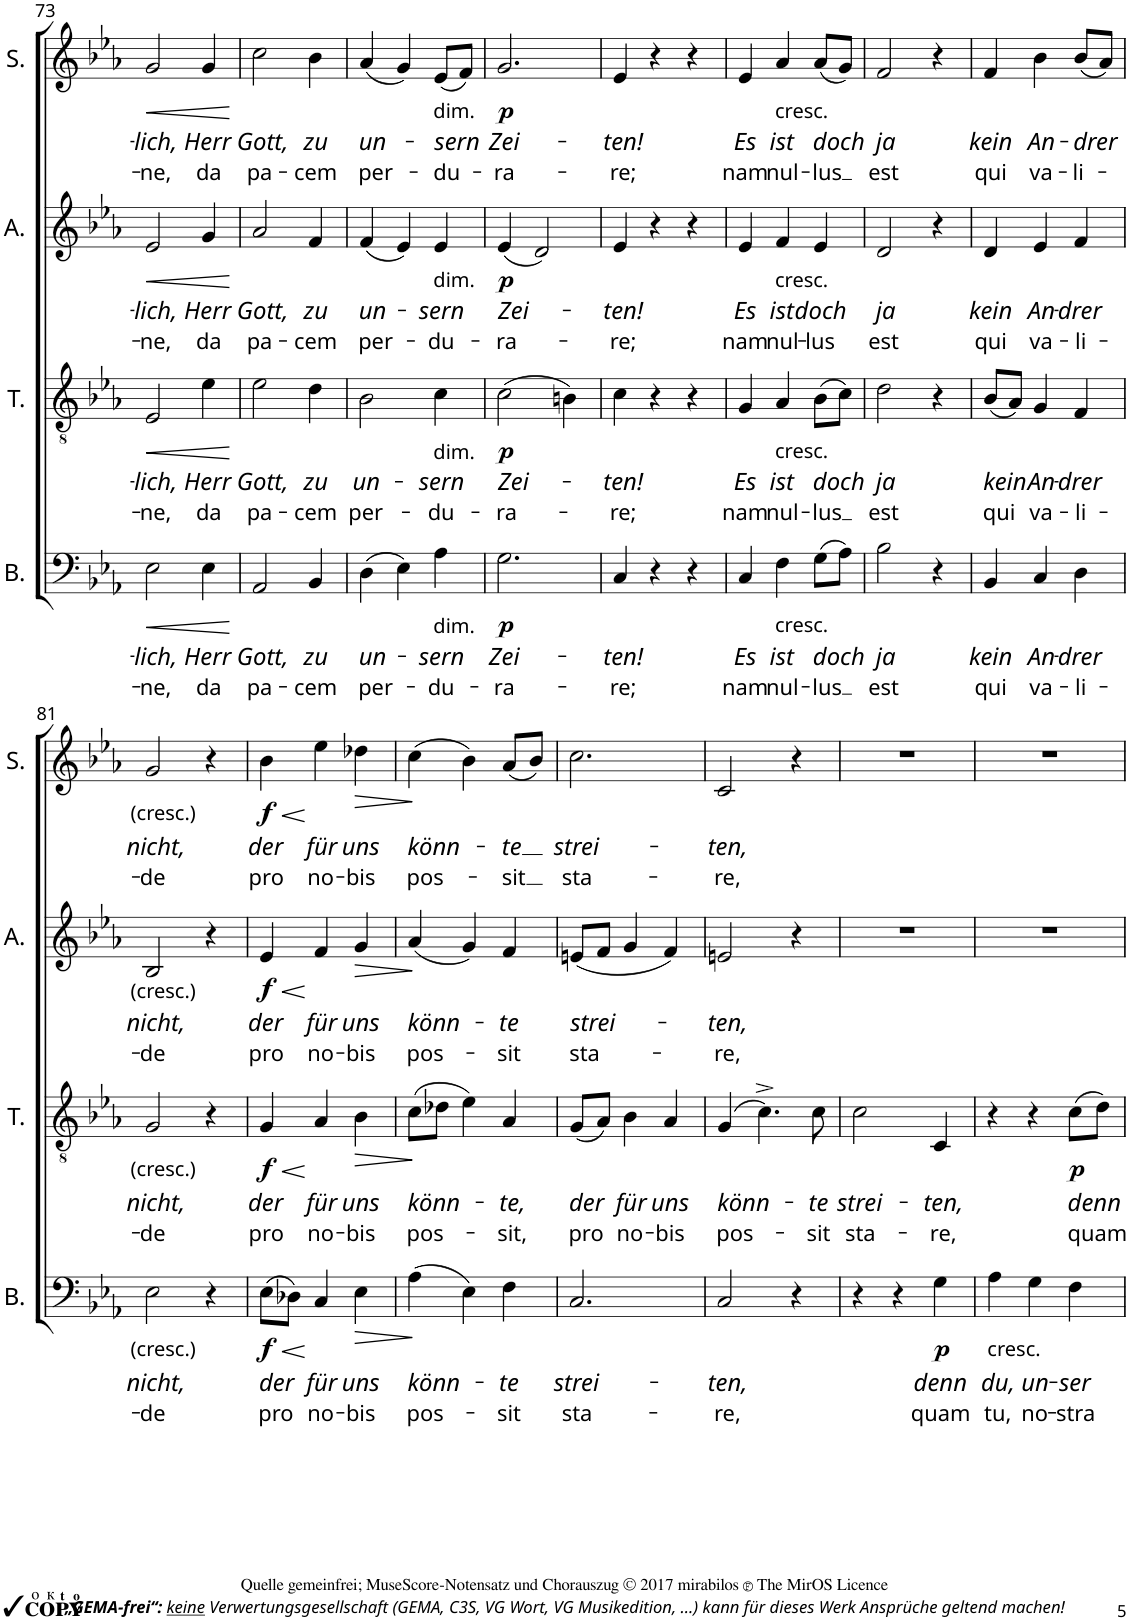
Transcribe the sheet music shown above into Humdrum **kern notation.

**kern	**text	**text	**dynam	**kern	**text	**text	**dynam	**kern	**text	**text	**dynam	**kern	**text	**text	**dynam
*part4	*part4	*part4	*part4	*part3	*part3	*part3	*part3	*part2	*part2	*part2	*part2	*part1	*part1	*part1	*part1
*staff4	*staff4	*staff4	*staff4	*staff3	*staff3	*staff3	*staff3	*staff2	*staff2	*staff2	*staff2	*staff1	*staff1	*staff1	*staff1
*I"Baß	*	*	*	*I"Tenor	*	*	*	*I"Alt	*	*	*	*I"Sopran	*	*	*
*I'B.	*	*	*	*I'T.	*	*	*	*I'A.	*	*	*	*I'S.	*	*	*
!!LO:PB:g=z
*clefF4	*	*	*	*clefGv2	*	*	*	*clefG2	*	*	*	*clefG2	*	*	*
*k[b-e-a-]	*	*	*	*k[b-e-a-]	*	*	*	*k[b-e-a-]	*	*	*	*k[b-e-a-]	*	*	*
*M3/4	*	*	*	*M3/4	*	*	*	*M3/4	*	*	*	*M3/4	*	*	*
=73	=73	=73	=73	=73	=73	=73	=73	=73	=73	=73	=73	=73	=73	=73	=73
!	!LO:LY:b	!LO:LY:b	!LO:HP:b	!	!LO:LY:b	!LO:LY:b	!LO:HP:b	!	!LO:LY:b	!LO:LY:b	!LO:HP:b	!	!LO:LY:b	!LO:LY:b	!LO:HP:b
2E-\	-lich,	-ne,	<	2E-/	-lich,	-ne,	<	2e-/	-lich,	-ne,	<	2g/	-lich,	-ne,	<
!	!LO:LY:b	!LO:LY:b	!	!	!LO:LY:b	!LO:LY:b	!	!	!LO:LY:b	!LO:LY:b	!	!	!LO:LY:b	!LO:LY:b	!
4E-\	Herr	da	.	4e-\	Herr	da	.	4g/	Herr	da	.	4g/	Herr	da	.
.	.	.	[	.	.	.	[	.	.	.	[	.	.	.	[
=74	=74	=74	=74	=74	=74	=74	=74	=74	=74	=74	=74	=74	=74	=74	=74
!	!LO:LY:b	!LO:LY:b	!	!	!LO:LY:b	!LO:LY:b	!	!	!LO:LY:b	!LO:LY:b	!	!	!LO:LY:b	!LO:LY:b	!
2AA-/	Gott,	pa-	.	2e-\	Gott,	pa-	.	2a-/	Gott,	pa-	.	2cc\	Gott,	pa-	.
!	!LO:LY:b	!LO:LY:b	!	!	!LO:LY:b	!LO:LY:b	!	!	!LO:LY:b	!LO:LY:b	!	!	!LO:LY:b	!LO:LY:b	!
4BB-/	zu	-cem	.	4d\	zu	-cem	.	4f/	zu	-cem	.	4b-\	zu	-cem	.
=75	=75	=75	=75	=75	=75	=75	=75	=75	=75	=75	=75	=75	=75	=75	=75
!	!LO:LY:b	!LO:LY:b	!	!	!LO:LY:b	!LO:LY:b	!	!	!LO:LY:b	!LO:LY:b	!	!	!LO:LY:b	!LO:LY:b	!
(4D\	un-	per-	.	2B-\	un-	per-	.	(4f/	un-	per-	.	(4a-/	un-	per-	.
4E-\)	.	.	.	.	.	.	.	4e-/)	.	.	.	4g/)	.	.	.
!	!	!	!	!	!	!	!	!	!	!	!	!LO:TX:b:t=dim.	!	!	!
!	!	!	!	!	!	!	!	!LO:TX:b:t=dim.	!	!	!	!	!	!	!
!	!	!	!	!LO:TX:b:t=dim.	!	!	!	!	!	!	!	!	!	!	!
!LO:TX:b:t=dim.	!	!	!	!	!	!	!	!	!	!	!	!	!	!	!
!	!LO:LY:b	!LO:LY:b	!	!	!LO:LY:b	!LO:LY:b	!	!	!LO:LY:b	!LO:LY:b	!	!	!LO:LY:b	!LO:LY:b	!
4A-\	-sern	-du-	.	4c\	-sern	-du-	.	4e-/	-sern	-du-	.	(8e-/L	-sern	-du-	.
.	.	.	.	.	.	.	.	.	.	.	.	8f/J)	.	.	.
=76	=76	=76	=76	=76	=76	=76	=76	=76	=76	=76	=76	=76	=76	=76	=76
!	!LO:LY:b	!LO:LY:b	!LO:DY:b	!	!LO:LY:b	!LO:LY:b	!LO:DY:b	!	!LO:LY:b	!LO:LY:b	!LO:DY:b	!	!LO:LY:b	!LO:LY:b	!LO:DY:b
2.G\	Zei-	-ra-	p	(2c\	Zei-	-ra-	p	(4e-/	Zei-	-ra-	p	2.g/	Zei-	-ra-	p
.	.	.	.	.	.	.	.	2d/)	.	.	.	.	.	.	.
.	.	.	.	4Bn\)	.	.	.	.	.	.	.	.	.	.	.
=77	=77	=77	=77	=77	=77	=77	=77	=77	=77	=77	=77	=77	=77	=77	=77
!	!LO:LY:b	!LO:LY:b	!	!	!LO:LY:b	!LO:LY:b	!	!	!LO:LY:b	!LO:LY:b	!	!	!LO:LY:b	!LO:LY:b	!
4C/	-ten!	-re;	.	4c\	-ten!	-re;	.	4e-/	-ten!	-re;	.	4e-/	-ten!	-re;	.
4r	.	.	.	4r	.	.	.	4r	.	.	.	4r	.	.	.
4r	.	.	.	4r	.	.	.	4r	.	.	.	4r	.	.	.
=78	=78	=78	=78	=78	=78	=78	=78	=78	=78	=78	=78	=78	=78	=78	=78
!	!LO:LY:b	!LO:LY:b	!	!	!LO:LY:b	!LO:LY:b	!	!	!LO:LY:b	!LO:LY:b	!	!	!LO:LY:b	!LO:LY:b	!
4C/	Es	nam	.	4G/	Es	nam	.	4e-/	Es	nam	.	4e-/	Es	nam	.
!	!	!	!	!	!	!	!	!	!	!	!	!LO:TX:b:t=cresc.	!	!	!
!	!	!	!	!	!	!	!	!LO:TX:b:t=cresc.	!	!	!	!	!	!	!
!	!	!	!	!LO:TX:b:t=cresc.	!	!	!	!	!	!	!	!	!	!	!
!LO:TX:b:t=cresc.	!	!	!	!	!	!	!	!	!	!	!	!	!	!	!
!	!LO:LY:b	!LO:LY:b	!	!	!LO:LY:b	!LO:LY:b	!	!	!LO:LY:b	!LO:LY:b	!	!	!LO:LY:b	!LO:LY:b	!
4F\	ist	nul-	.	4A-/	ist	nul-	.	4f/	ist	nul-	.	4a-/	ist	nul-	.
!	!LO:LY:b	!LO:LY:b	!	!	!LO:LY:b	!LO:LY:b	!	!	!LO:LY:b	!LO:LY:b	!	!	!LO:LY:b	!LO:LY:b	!
(8G\L	doch	-lus	.	(8B-\L	doch	-lus	.	4e-/	doch	-lus	.	(8a-/L	doch	-lus	.
8A-\J)	.	.	.	8c\J)	.	.	.	.	.	.	.	8g/J)	.	.	.
=79	=79	=79	=79	=79	=79	=79	=79	=79	=79	=79	=79	=79	=79	=79	=79
!	!LO:LY:b	!LO:LY:b	!	!	!LO:LY:b	!LO:LY:b	!	!	!LO:LY:b	!LO:LY:b	!	!	!LO:LY:b	!LO:LY:b	!
2B-\	ja	est	.	2d\	ja	est	.	2d/	ja	est	.	2f/	ja	est	.
4r	.	.	.	4r	.	.	.	4r	.	.	.	4r	.	.	.
=80	=80	=80	=80	=80	=80	=80	=80	=80	=80	=80	=80	=80	=80	=80	=80
!	!LO:LY:b	!LO:LY:b	!	!	!LO:LY:b	!LO:LY:b	!	!	!LO:LY:b	!LO:LY:b	!	!	!LO:LY:b	!LO:LY:b	!
4BB-/	kein	qui	.	(8B-/L	kein	qui	.	4d/	kein	qui	.	4f/	kein	qui	.
.	.	.	.	8A-/J)	.	.	.	.	.	.	.	.	.	.	.
!	!LO:LY:b	!LO:LY:b	!	!	!LO:LY:b	!LO:LY:b	!	!	!LO:LY:b	!LO:LY:b	!	!	!LO:LY:b	!LO:LY:b	!
4C/	An-	va-	.	4G/	An-	va-	.	4e-/	An-	va-	.	4b-\	An-	va-	.
!	!LO:LY:b	!LO:LY:b	!	!	!LO:LY:b	!LO:LY:b	!	!	!LO:LY:b	!LO:LY:b	!	!	!LO:LY:b	!LO:LY:b	!
4D\	-drer	-li-	.	4F/	-drer	-li-	.	4f/	-drer	-li-	.	(8b-/L	-drer	-li-	.
.	.	.	.	.	.	.	.	.	.	.	.	8a-/J)	.	.	.
!!LO:LB:g=z
=81	=81	=81	=81	=81	=81	=81	=81	=81	=81	=81	=81	=81	=81	=81	=81
!	!LO:LY:b	!LO:LY:b	!	!	!LO:LY:b	!LO:LY:b	!	!	!LO:LY:b	!LO:LY:b	!	!	!LO:LY:b	!LO:LY:b	!
2E-\	nicht,	-de	.	2G/	nicht,	-de	.	2B-/	nicht,	-de	.	2g/	nicht,	-de	.
4r	.	.	.	4r	.	.	.	4r	.	.	.	4r	.	.	.
=82	=82	=82	=82	=82	=82	=82	=82	=82	=82	=82	=82	=82	=82	=82	=82
!	!LO:LY:b	!LO:LY:b	!LO:HP:b	!	!LO:LY:b	!LO:LY:b	!LO:HP:b	!	!LO:LY:b	!LO:LY:b	!LO:HP:b	!	!LO:LY:b	!LO:LY:b	!LO:HP:b
!	!	!	!LO:DY:n=1:b	!	!	!	!LO:DY:n=1:b	!	!	!	!LO:DY:n=1:b	!	!	!	!LO:DY:n=1:b
(8E-\L	der	pro	< f	4G/	der	pro	< f	4e-/	der	pro	< f	4b-\	der	pro	< f
8D-X\J)	.	.	.	.	.	.	.	.	.	.	.	.	.	.	.
!	!LO:LY:b	!LO:LY:b	!	!	!LO:LY:b	!LO:LY:b	!	!	!LO:LY:b	!LO:LY:b	!	!	!LO:LY:b	!LO:LY:b	!
4C/	für	no-	[	4A-/	für	no-	[	4f/	für	no-	[	4ee-\	für	no-	[
!	!LO:LY:b	!LO:LY:b	!LO:HP:b	!	!LO:LY:b	!LO:LY:b	!LO:HP:b	!	!LO:LY:b	!LO:LY:b	!LO:HP:b	!	!LO:LY:b	!LO:LY:b	!LO:HP:b
4E-\	uns	-bis	>	4B-\	uns	-bis	>	4g/	uns	-bis	>	4dd-X\	uns	-bis	>
.	.	.	]	.	.	.	]	.	.	.	]	.	.	.	]
=83	=83	=83	=83	=83	=83	=83	=83	=83	=83	=83	=83	=83	=83	=83	=83
!	!LO:LY:b	!LO:LY:b	!	!	!LO:LY:b	!LO:LY:b	!	!	!LO:LY:b	!LO:LY:b	!	!	!LO:LY:b	!LO:LY:b	!
(4A-\	könn-	pos-	.	(8c\L	könn-	pos-	.	(4a-/	könn-	pos-	.	(4cc\	könn-	pos-	.
.	.	.	.	8d-X\J	.	.	.	.	.	.	.	.	.	.	.
4E-\)	.	.	.	4e-\)	.	.	.	4g/)	.	.	.	4b-\)	.	.	.
!	!LO:LY:b	!LO:LY:b	!	!	!LO:LY:b	!LO:LY:b	!	!	!LO:LY:b	!LO:LY:b	!	!	!LO:LY:b	!LO:LY:b	!
4F\	-te	-sit	.	4A-/	-te,	-sit,	.	4f/	-te	-sit	.	(8a-/L	-te	-sit	.
.	.	.	.	.	.	.	.	.	.	.	.	8b-/J)	.	.	.
=84	=84	=84	=84	=84	=84	=84	=84	=84	=84	=84	=84	=84	=84	=84	=84
!	!LO:LY:b	!LO:LY:b	!	!	!LO:LY:b	!LO:LY:b	!	!	!LO:LY:b	!LO:LY:b	!	!	!LO:LY:b	!LO:LY:b	!
2.C/	strei-	sta-	.	(8G/L	der	pro	.	(8en/L	strei-	sta-	.	2.cc\	strei-	sta-	.
.	.	.	.	8A-/J)	.	.	.	8f/J	.	.	.	.	.	.	.
!	!	!	!	!	!LO:LY:b	!LO:LY:b	!	!	!	!	!	!	!	!	!
.	.	.	.	4B-\	für	no-	.	4g/	.	.	.	.	.	.	.
!	!	!	!	!	!LO:LY:b	!LO:LY:b	!	!	!	!	!	!	!	!	!
.	.	.	.	4A-/	uns	-bis	.	4f/)	.	.	.	.	.	.	.
=85	=85	=85	=85	=85	=85	=85	=85	=85	=85	=85	=85	=85	=85	=85	=85
!	!LO:LY:b	!LO:LY:b	!	!	!LO:LY:b	!LO:LY:b	!	!	!LO:LY:b	!LO:LY:b	!	!	!LO:LY:b	!LO:LY:b	!
2C/	-ten,	-re,	.	(4G/	könn-	pos-	.	2en/	-ten,	-re,	.	2c/	-ten,	-re,	.
.	.	.	.	4.c^\)	.	.	.	.	.	.	.	.	.	.	.
4r	.	.	.	.	.	.	.	4r	.	.	.	4r	.	.	.
!	!	!	!	!	!LO:LY:b	!LO:LY:b	!	!	!	!	!	!	!	!	!
.	.	.	.	8c\	-te	-sit	.	.	.	.	.	.	.	.	.
=86	=86	=86	=86	=86	=86	=86	=86	=86	=86	=86	=86	=86	=86	=86	=86
!	!	!	!	!	!LO:LY:b	!LO:LY:b	!	!	!	!	!	!	!	!	!
4r	.	.	.	2c\	strei-	sta-	.	2.r	.	.	.	2.r	.	.	.
4r	.	.	.	.	.	.	.	.	.	.	.	.	.	.	.
!	!LO:LY:b	!LO:LY:b	!LO:DY:b	!	!LO:LY:b	!LO:LY:b	!	!	!	!	!	!	!	!	!
4G\	denn	quam	p	4C/	-ten,	-re,	.	.	.	.	.	.	.	.	.
=87	=87	=87	=87	=87	=87	=87	=87	=87	=87	=87	=87	=87	=87	=87	=87
!LO:TX:b:t=cresc.	!	!	!	!	!	!	!	!	!	!	!	!	!	!	!
!	!LO:LY:b	!LO:LY:b	!	!	!	!	!	!	!	!	!	!	!	!	!
4A-\	du,	tu,	.	4r	.	.	.	2.r	.	.	.	2.r	.	.	.
!	!LO:LY:b	!LO:LY:b	!	!	!	!	!	!	!	!	!	!	!	!	!
4G\	un-	no-	.	4r	.	.	.	.	.	.	.	.	.	.	.
!	!LO:LY:b	!LO:LY:b	!	!	!LO:LY:b	!LO:LY:b	!LO:DY:b	!	!	!	!	!	!	!	!
4F\	-ser	-stra	.	(8c\L	denn	quam	p	.	.	.	.	.	.	.	.
.	.	.	.	8d\J)	.	.	.	.	.	.	.	.	.	.	.
=	=	=	=	=	=	=	=	=	=	=	=	=	=	=	=
*-	*-	*-	*-	*-	*-	*-	*-	*-	*-	*-	*-	*-	*-	*-	*-
